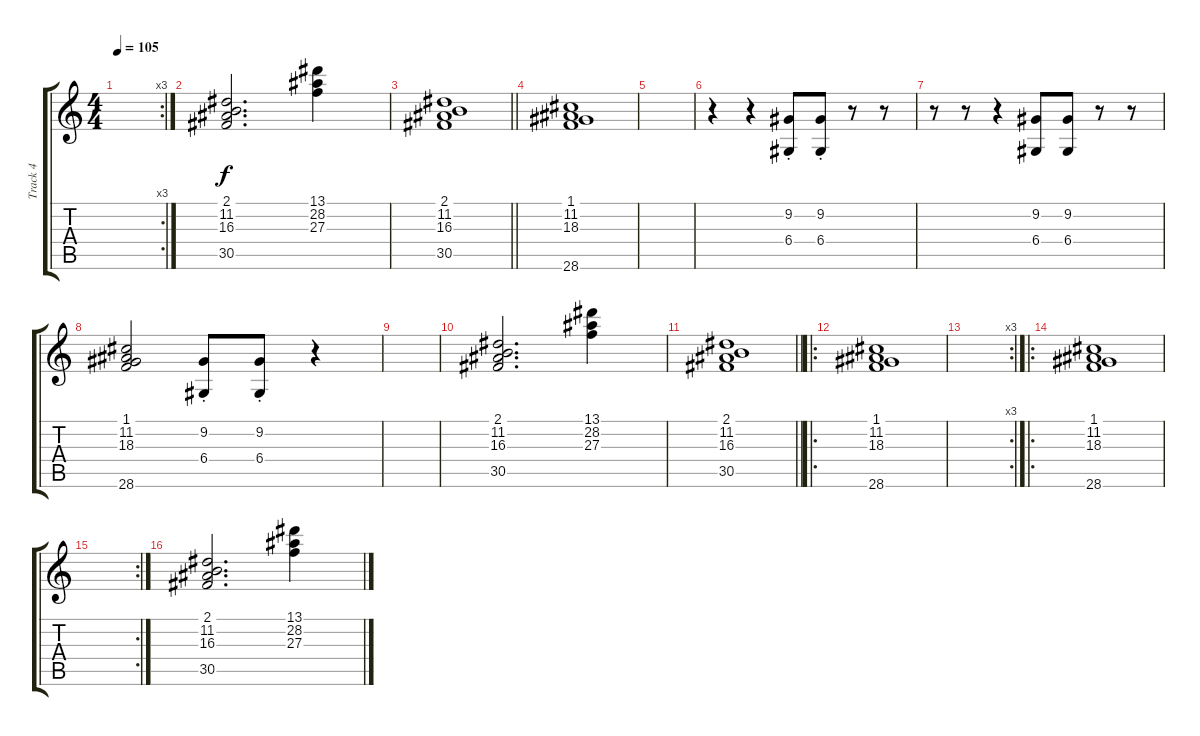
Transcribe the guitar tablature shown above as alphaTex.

\track ("Track 4" "Track 4") {instrument electricpiano1}
\staff {score tabs}
\tuning (E4 B3 G3 D3 A2 E2) {hide}
\rc 3
\ts (4 4)
\tempo 105
\clef g2
\ks c
|
(2.1 11.2 16.3 30.5).2{d} (13.1 28.2 27.3).4 |
\barLineRight lightlight
(2.1 11.2 16.3 30.5).1 |
(1.1 11.2 18.3 28.6).1 |
|
r.4 r.4 (9.2{st} 6.4{st}).8 (9.2{st} 6.4{st}).8 r.8 r.8 |
r.8 r.8 r.4 (9.2 6.4).8 (9.2 6.4).8 r.8 r.8 |
(1.1 11.2 18.3 28.6).2 (9.2{st} 6.4{st}).8 (9.2{st} 6.4{st}).8 r.4 |
|
(2.1 11.2 16.3 30.5).2{d} (13.1 28.2 27.3).4 |
\barLineRight lightlight
(2.1 11.2 16.3 30.5).1 |
\ro
(1.1 11.2 18.3 28.6).1 |
\rc 3
|
\ro
(1.1 11.2 18.3 28.6).1{volume 9} |
\rc 2
|
(2.1 11.2 16.3 30.5).2{d volume 0} (13.1 28.2 27.3).4
